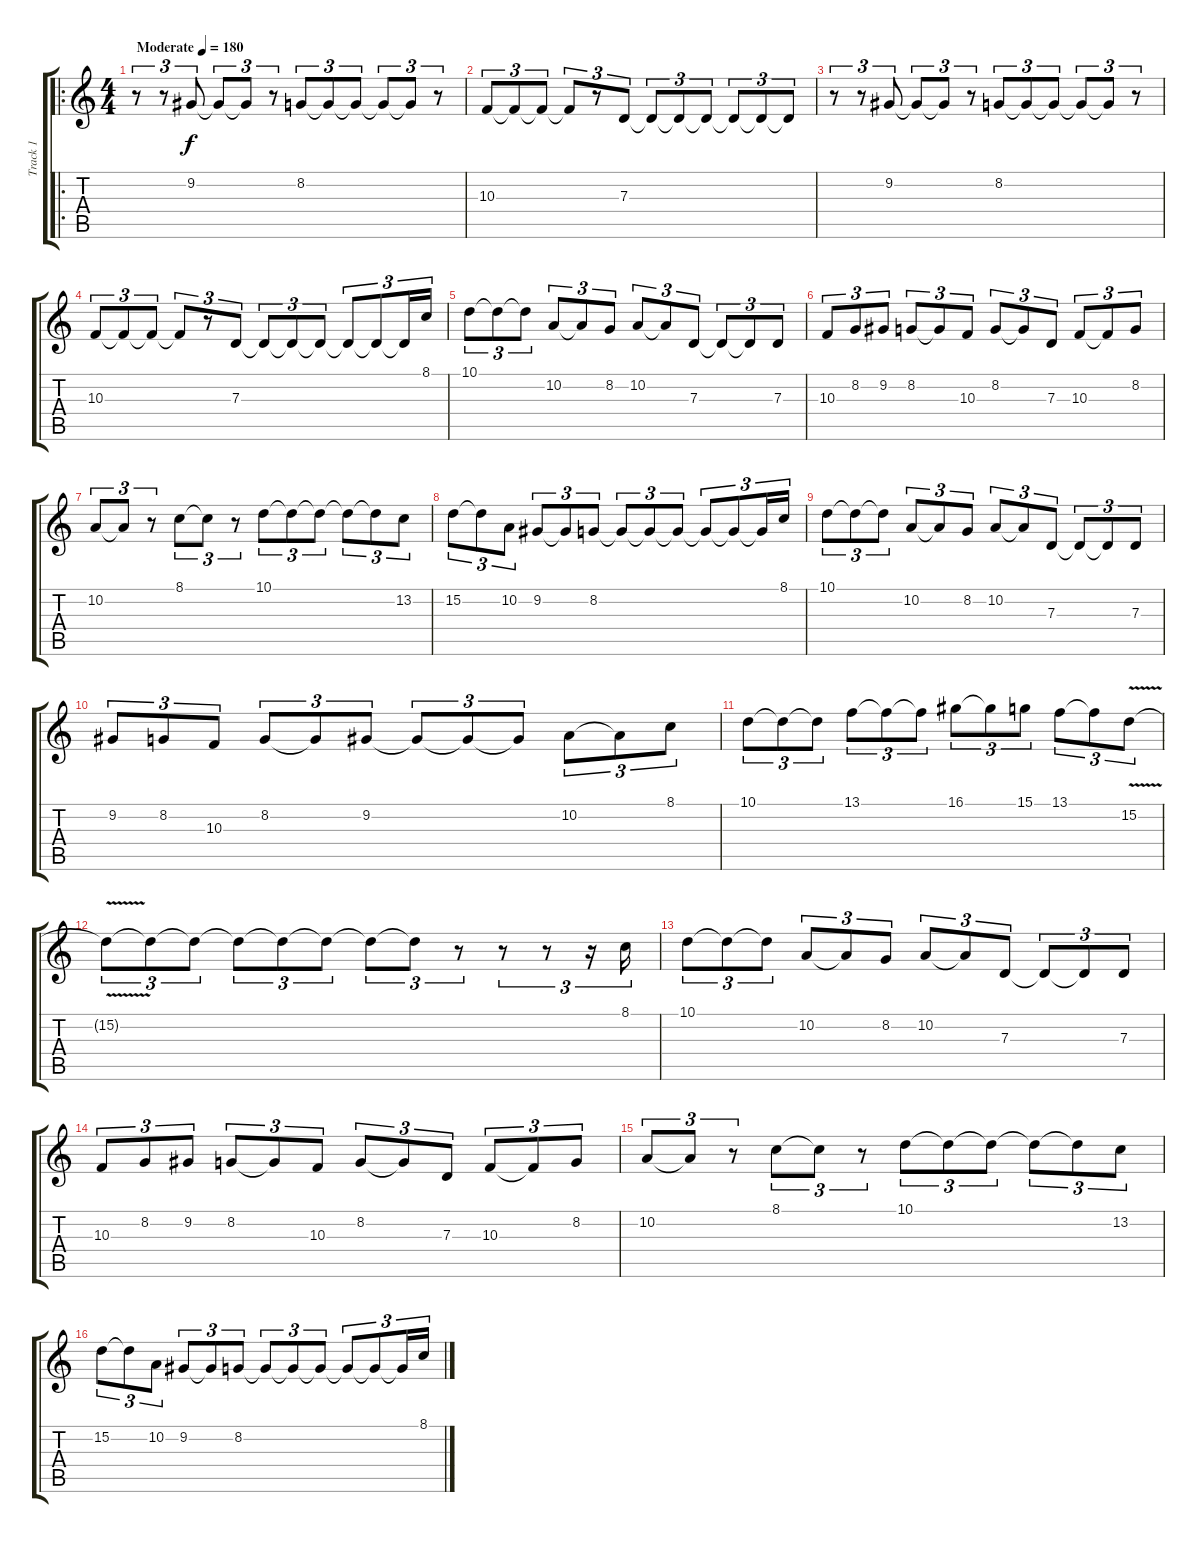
\track ("Track 1" "Track 1") {instrument lead5charang}
\staff {score tabs}
\tuning (E4 B3 G3 D3 A2 E2) {hide}
\ro
\ts (4 4)
\tempo (180 "Moderate")
\clef g2
\ks c
r.8{tu (3 2) dy f instrument lead5charang} r.8{tu (3 2)} 9.2.8{tu (3 2)} 9.2{t}.8{tu (3 2)} 9.2{t}.8{tu (3 2)} r.8{tu (3 2)} 8.2.8{tu (3 2)} 8.2{t}.8{tu (3 2)} 8.2{t}.8{tu (3 2)} 8.2{t}.8{tu (3 2)} 8.2{t}.8{tu (3 2)} r.8{tu (3 2)} |
10.3.8{tu (3 2)} 10.3{t}.8{tu (3 2)} 10.3{t}.8{tu (3 2)} 10.3{t}.8{tu (3 2)} r.8{tu (3 2)} 7.3.8{tu (3 2)} 7.3{t}.8{tu (3 2)} 7.3{t}.8{tu (3 2)} 7.3{t}.8{tu (3 2)} 7.3{t}.8{tu (3 2)} 7.3{t}.8{tu (3 2)} 7.3{t}.8{tu (3 2)} |
r.8{tu (3 2)} r.8{tu (3 2)} 9.2.8{tu (3 2)} 9.2{t}.8{tu (3 2)} 9.2{t}.8{tu (3 2)} r.8{tu (3 2)} 8.2.8{tu (3 2)} 8.2{t}.8{tu (3 2)} 8.2{t}.8{tu (3 2)} 8.2{t}.8{tu (3 2)} 8.2{t}.8{tu (3 2)} r.8{tu (3 2)} |
10.3.8{tu (3 2)} 10.3{t}.8{tu (3 2)} 10.3{t}.8{tu (3 2)} 10.3{t}.8{tu (3 2)} r.8{tu (3 2)} 7.3.8{tu (3 2)} 7.3{t}.8{tu (3 2)} 7.3{t}.8{tu (3 2)} 7.3{t}.8{tu (3 2)} 7.3{t}.8{tu (3 2)} 7.3{t}.8{tu (3 2)} 7.3{t}.16{tu (3 2)} 8.1.16{tu (3 2)} |
10.1.8{tu (3 2)} 10.1{t}.8{tu (3 2)} 10.1{t}.8{tu (3 2)} 10.2.8{tu (3 2)} 10.2{t}.8{tu (3 2)} 8.2.8{tu (3 2)} 10.2.8{tu (3 2)} 10.2{t}.8{tu (3 2)} 7.3.8{tu (3 2)} 7.3{t}.8{tu (3 2)} 7.3{t}.8{tu (3 2)} 7.3.8{tu (3 2)} |
10.3.8{tu (3 2)} 8.2.8{tu (3 2)} 9.2.8{tu (3 2)} 8.2.8{tu (3 2)} 8.2{t}.8{tu (3 2)} 10.3.8{tu (3 2)} 8.2.8{tu (3 2)} 8.2{t}.8{tu (3 2)} 7.3.8{tu (3 2)} 10.3.8{tu (3 2)} 10.3{t}.8{tu (3 2)} 8.2.8{tu (3 2)} |
10.2.8{tu (3 2)} 10.2{t}.8{tu (3 2)} r.8{tu (3 2)} 8.1.8{tu (3 2)} 8.1{t}.8{tu (3 2)} r.8{tu (3 2)} 10.1.8{tu (3 2)} 10.1{t}.8{tu (3 2)} 10.1{t}.8{tu (3 2)} 10.1{t}.8{tu (3 2)} 10.1{t}.8{tu (3 2)} 13.2.8{tu (3 2)} |
15.2.8{tu (3 2)} 15.2{t}.8{tu (3 2)} 10.2.8{tu (3 2)} 9.2.8{tu (3 2)} 9.2{t}.8{tu (3 2)} 8.2.8{tu (3 2)} 8.2{t}.8{tu (3 2)} 8.2{t}.8{tu (3 2)} 8.2{t}.8{tu (3 2)} 8.2{t}.8{tu (3 2)} 8.2{t}.8{tu (3 2)} 8.2{t}.16{tu (3 2)} 8.1.16{tu (3 2)} |
10.1.8{tu (3 2)} 10.1{t}.8{tu (3 2)} 10.1{t}.8{tu (3 2)} 10.2.8{tu (3 2)} 10.2{t}.8{tu (3 2)} 8.2.8{tu (3 2)} 10.2.8{tu (3 2)} 10.2{t}.8{tu (3 2)} 7.3.8{tu (3 2)} 7.3{t}.8{tu (3 2)} 7.3{t}.8{tu (3 2)} 7.3.8{tu (3 2)} |
9.2.8{tu (3 2)} 8.2.8{tu (3 2)} 10.3.8{tu (3 2)} 8.2.8{tu (3 2)} 8.2{t}.8{tu (3 2)} 9.2.8{tu (3 2)} 9.2{t}.8{tu (3 2)} 9.2{t}.8{tu (3 2)} 9.2{t}.8{tu (3 2)} 10.2.8{tu (3 2)} 10.2{t}.8{tu (3 2)} 8.1.8{tu (3 2)} |
10.1.8{tu (3 2)} 10.1{t}.8{tu (3 2)} 10.1{t}.8{tu (3 2)} 13.1.8{tu (3 2)} 13.1{t}.8{tu (3 2)} 13.1{t}.8{tu (3 2)} 16.1.8{tu (3 2)} 16.1{t}.8{tu (3 2)} 15.1.8{tu (3 2)} 13.1.8{tu (3 2)} 13.1{t}.8{tu (3 2)} 15.2{v}.8{tu (3 2)} |
15.2{t}.8{tu (3 2)} 15.2{t}.8{tu (3 2)} 15.2{t}.8{tu (3 2)} 15.2{t}.8{tu (3 2)} 15.2{t}.8{tu (3 2)} 15.2{t}.8{tu (3 2)} 15.2{t}.8{tu (3 2)} 15.2{t}.8{tu (3 2)} r.8{tu (3 2)} r.8{tu (3 2)} r.8{tu (3 2)} r.16{tu (3 2)} 8.1.16{tu (3 2)} |
10.1.8{tu (3 2)} 10.1{t}.8{tu (3 2)} 10.1{t}.8{tu (3 2)} 10.2.8{tu (3 2)} 10.2{t}.8{tu (3 2)} 8.2.8{tu (3 2)} 10.2.8{tu (3 2)} 10.2{t}.8{tu (3 2)} 7.3.8{tu (3 2)} 7.3{t}.8{tu (3 2)} 7.3{t}.8{tu (3 2)} 7.3.8{tu (3 2)} |
10.3.8{tu (3 2)} 8.2.8{tu (3 2)} 9.2.8{tu (3 2)} 8.2.8{tu (3 2)} 8.2{t}.8{tu (3 2)} 10.3.8{tu (3 2)} 8.2.8{tu (3 2)} 8.2{t}.8{tu (3 2)} 7.3.8{tu (3 2)} 10.3.8{tu (3 2)} 10.3{t}.8{tu (3 2)} 8.2.8{tu (3 2)} |
10.2.8{tu (3 2)} 10.2{t}.8{tu (3 2)} r.8{tu (3 2)} 8.1.8{tu (3 2)} 8.1{t}.8{tu (3 2)} r.8{tu (3 2)} 10.1.8{tu (3 2)} 10.1{t}.8{tu (3 2)} 10.1{t}.8{tu (3 2)} 10.1{t}.8{tu (3 2)} 10.1{t}.8{tu (3 2)} 13.2.8{tu (3 2)} |
15.2.8{tu (3 2)} 15.2{t}.8{tu (3 2)} 10.2.8{tu (3 2)} 9.2.8{tu (3 2)} 9.2{t}.8{tu (3 2)} 8.2.8{tu (3 2)} 8.2{t}.8{tu (3 2)} 8.2{t}.8{tu (3 2)} 8.2{t}.8{tu (3 2)} 8.2{t}.8{tu (3 2)} 8.2{t}.8{tu (3 2)} 8.2{t}.16{tu (3 2)} 8.1.16{tu (3 2)}
